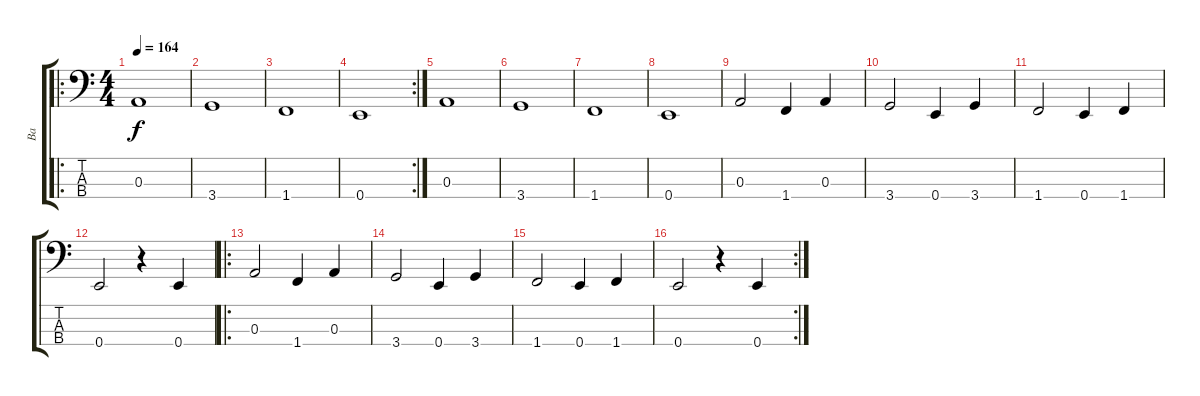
\track ("Ba" "Ba") {instrument electricbassfinger}
\staff {score tabs}
\tuning (G2 D2 A1 E1) {hide}
\ro
\ts (4 4)
\tempo 164
\clef f4
\ks c
0.3.1{dy f} |
3.4.1 |
1.4.1 |
\rc 2
0.4.1 |
0.3.1 |
3.4.1 |
1.4.1 |
0.4.1 |
0.3.2 1.4.4 0.3.4 |
3.4.2 0.4.4 3.4.4 |
1.4.2 0.4.4 1.4.4 |
0.4.2 r.4 0.4.4 |
\ro
0.3.2 1.4.4 0.3.4 |
3.4.2 0.4.4 3.4.4 |
1.4.2 0.4.4 1.4.4 |
\rc 2
0.4.2 r.4 0.4.4
